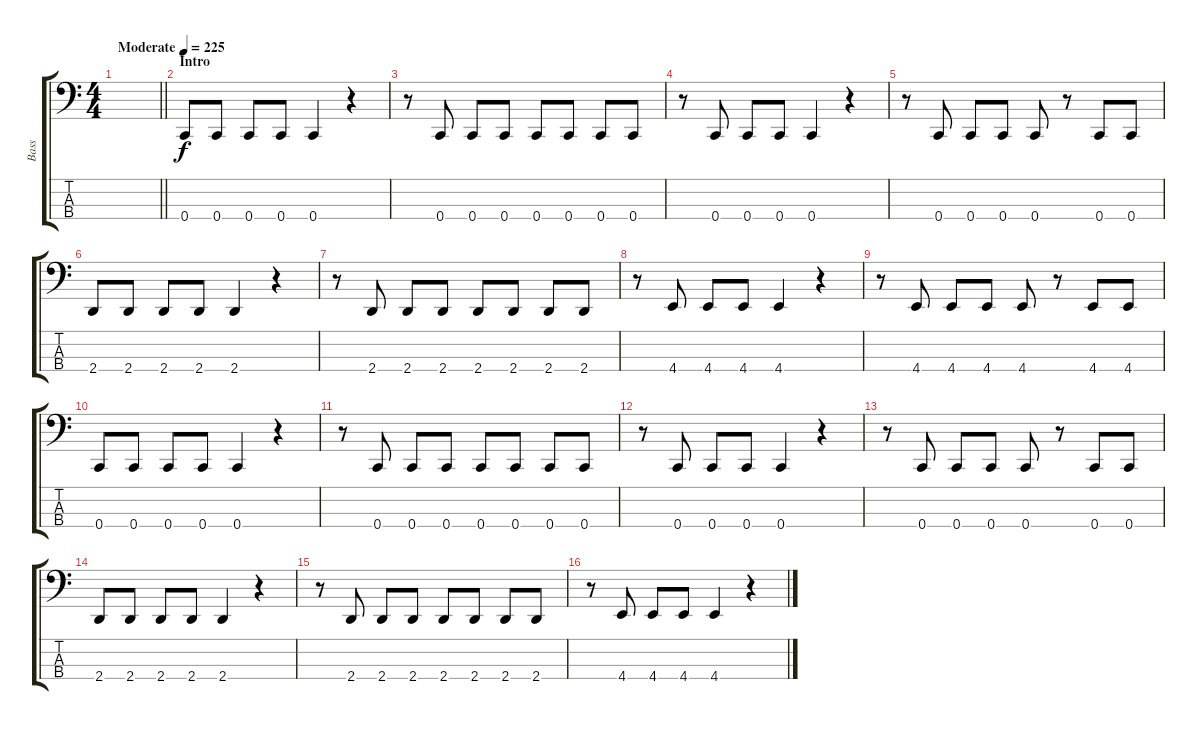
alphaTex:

\track ("Bass" "Bass") {instrument electricbassfinger}
\staff {score tabs}
\tuning (F2 C2 G1 C1) {hide}
\ts (4 4)
\tempo (225 "Moderate")
\clef f4
\barLineRight lightlight
\ks c
|
\section ("" "Intro")
0.4.8 0.4.8 0.4.8 0.4.8 0.4.4 r.4 |
r.8 0.4.8 0.4.8 0.4.8 0.4.8 0.4.8 0.4.8 0.4.8 |
r.8 0.4.8 0.4.8 0.4.8 0.4.4 r.4 |
r.8 0.4.8 0.4.8 0.4.8 0.4.8 r.8 0.4.8 0.4.8 |
2.4.8 2.4.8 2.4.8 2.4.8 2.4.4 r.4 |
r.8 2.4.8 2.4.8 2.4.8 2.4.8 2.4.8 2.4.8 2.4.8 |
r.8 4.4.8 4.4.8 4.4.8 4.4.4 r.4 |
r.8 4.4.8 4.4.8 4.4.8 4.4.8 r.8 4.4.8 4.4.8 |
0.4.8 0.4.8 0.4.8 0.4.8 0.4.4 r.4 |
r.8 0.4.8 0.4.8 0.4.8 0.4.8 0.4.8 0.4.8 0.4.8 |
r.8 0.4.8 0.4.8 0.4.8 0.4.4 r.4 |
r.8 0.4.8 0.4.8 0.4.8 0.4.8 r.8 0.4.8 0.4.8 |
2.4.8 2.4.8 2.4.8 2.4.8 2.4.4 r.4 |
r.8 2.4.8 2.4.8 2.4.8 2.4.8 2.4.8 2.4.8 2.4.8 |
r.8 4.4.8 4.4.8 4.4.8 4.4.4 r.4
